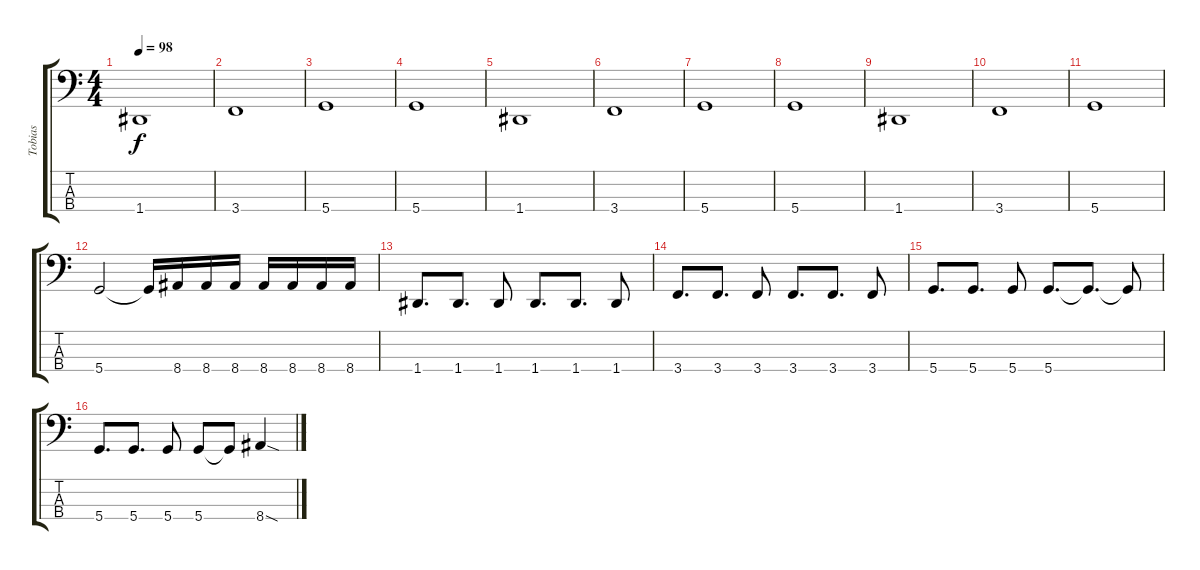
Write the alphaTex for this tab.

\track ("Tobias" "Tobias") {instrument electricbasspick}
\staff {score tabs}
\tuning (G2 D2 A1 D1) {hide}
\ts (4 4)
\tempo 98
\clef f4
\ks c
1.4.1{dy f} |
3.4.1 |
5.4.1 |
5.4.1 |
1.4.1 |
3.4.1 |
5.4.1 |
5.4.1 |
1.4.1 |
3.4.1 |
5.4.1 |
5.4.2 5.4{t}.16 8.4.16 8.4.16 8.4.16 8.4.16 8.4.16 8.4.16 8.4.16 |
1.4.8{d} 1.4.8{d} 1.4.8 1.4.8{d} 1.4.8{d} 1.4.8 |
3.4.8{d} 3.4.8{d} 3.4.8 3.4.8{d} 3.4.8{d} 3.4.8 |
5.4.8{d} 5.4.8{d} 5.4.8 5.4.8{d} 5.4{t}.8{d} 5.4{t}.8 |
5.4.8{d} 5.4.8{d} 5.4.8 5.4.8 5.4{t}.8 8.4{sod}.4
